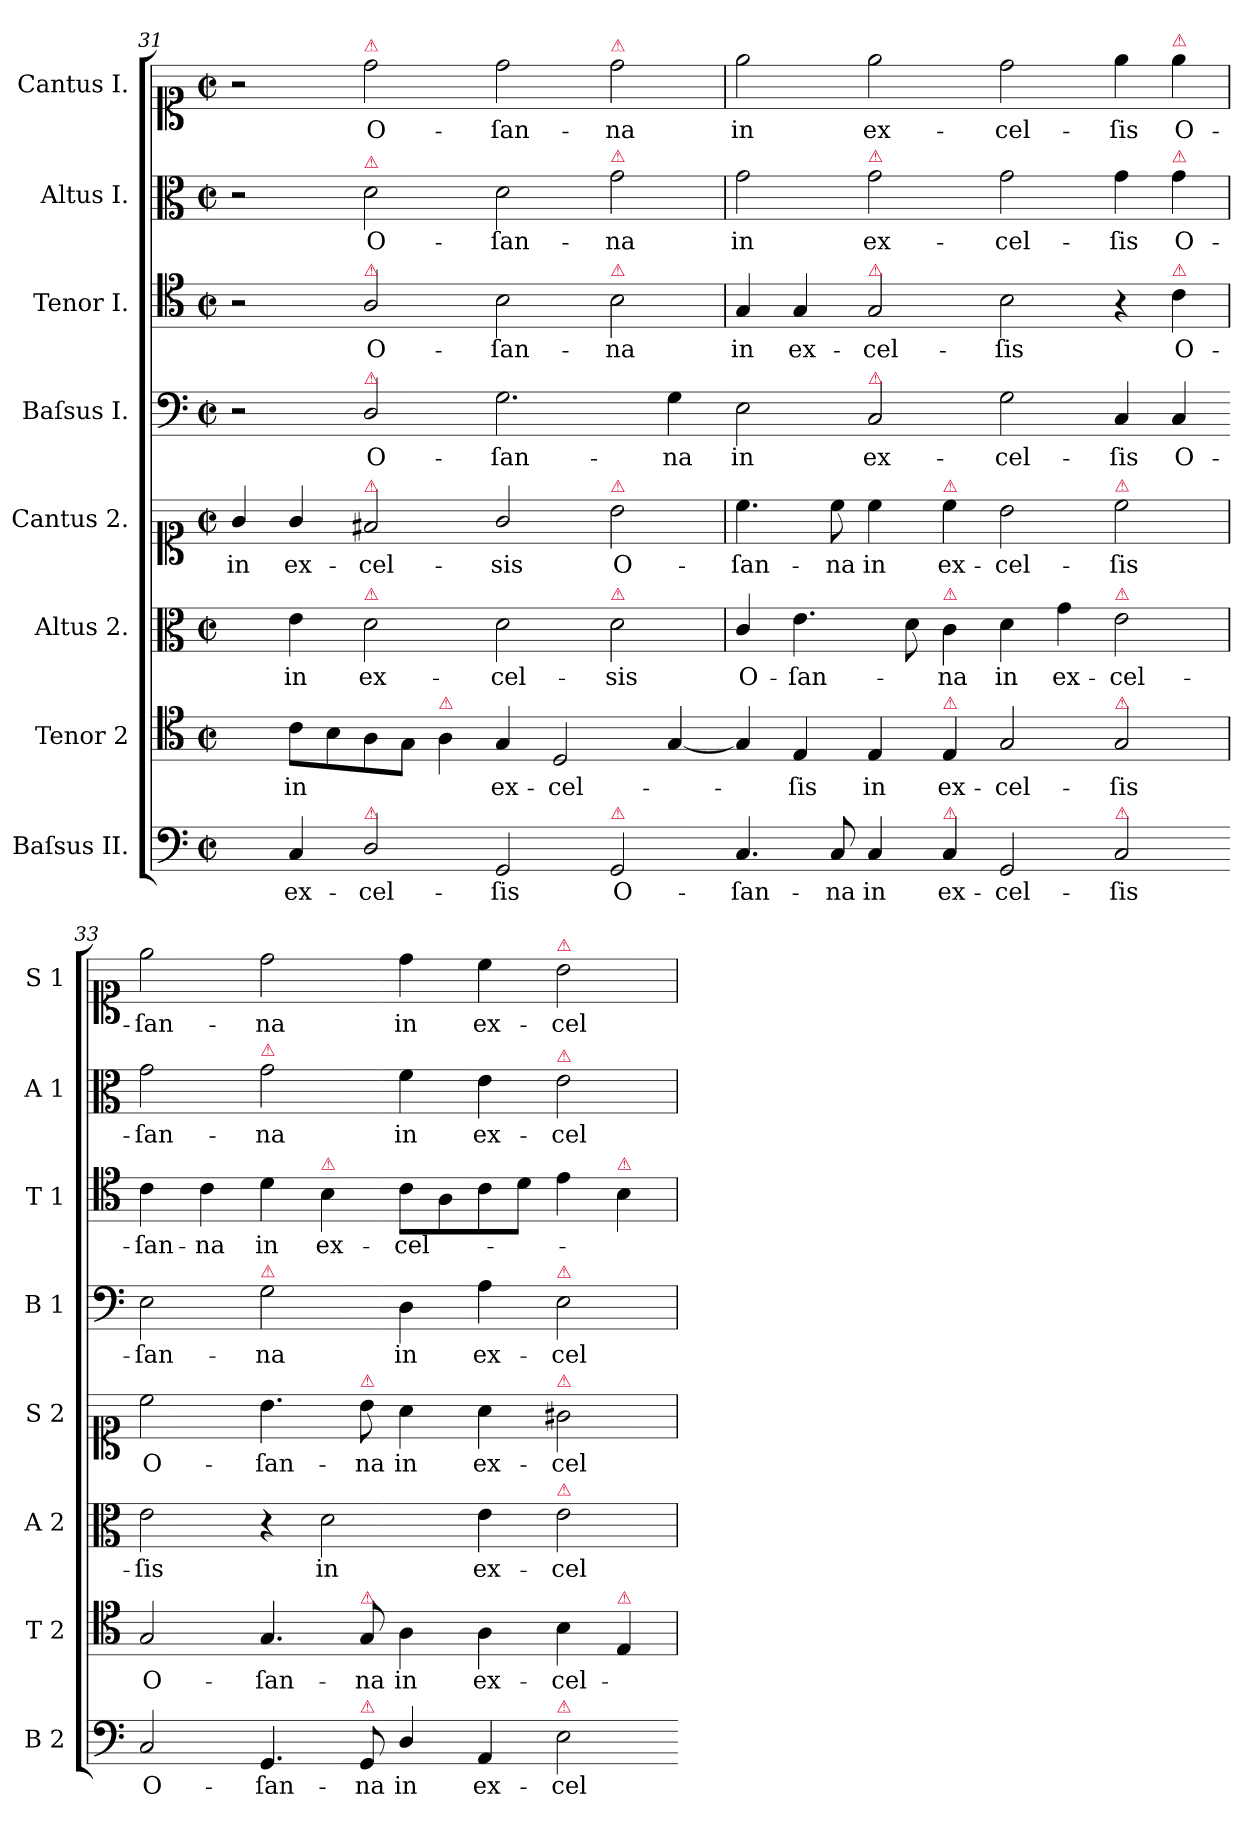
**kern	**text	**kern	**text	**kern	**text	**kern	**text	**kern	**text	**kern	**text	**kern	**text	**kern	**text
*part8	*part8	*part7	*part7	*part6	*part6	*part5	*part5	*part4	*part4	*part3	*part3	*part2	*part2	*part1	*part1
*staff8	*staff8	*staff7	*staff7	*staff6	*staff6	*staff5	*staff5	*staff4	*staff4	*staff3	*staff3	*staff2	*staff2	*staff1	*staff1
*I"Baſsus II.	*	*I"Tenor 2	*	*I"Altus 2.	*	*I"Cantus 2.	*	*I"Baſsus I.	*	*I"Tenor I.	*	*I"Altus I.	*	*I"Cantus I.	*
*I'B 2	*	*I'T 2	*	*I'A 2	*	*I'S 2	*	*I'B 1	*	*I'T 1	*	*I'A 1	*	*I'S 1	*
*clefF4	*	*clefC4	*	*clefC3	*	*clefC1	*	*clefF4	*	*clefC4	*	*clefC3	*	*clefC1	*
*k[]	*	*k[]	*	*k[]	*	*k[]	*	*k[]	*	*k[]	*	*k[]	*	*k[]	*
*M2/1	*	*M2/1	*	*M2/1	*	*M2/1	*	*M2/1	*	*M2/1	*	*M2/1	*	*M2/1	*
*met(c|)	*	*met(c|)	*	*met(c|)	*	*met(c|)	*	*met(c|)	*	*met(c|)	*	*met(c|)	*	*met(c|)	*
=31	=31	=31	=31	=31	=31	=31	=31	=31	=31	=31	=31	=31	=31	=31	=31
!	!	!	!	!	!	!	!LO:LY:i	!	!	!	!	!	!	!	!
4ryy	.	4ryy	.	4ryy	.	4g/	in	2r	.	2r	.	2r	.	2r	.
!	!LO:LY:i	!	!LO:LY:i	!	!LO:LY:i	!	!LO:LY:i	!	!	!	!	!	!	!	!
4C	ex-	8cL	in	4e\	in	4g/	ex-	.	.	.	.	.	.	.	.
.	.	8B	.	.	.	.	.	.	.	.	.	.	.	.	.
!	!	!	!	!	!	!	!	!	!	!	!	!	!	!LO:TX:a:color=crimson:t=⚠	!
!	!	!	!	!	!	!	!	!	!	!	!	!LO:TX:a:color=crimson:t=⚠	!	!	!
!	!	!	!	!	!	!	!	!	!	!LO:TX:a:color=crimson:t=⚠	!	!	!	!	!
!	!	!	!	!	!	!	!	!LO:TX:a:color=crimson:t=⚠	!	!	!	!	!	!	!
!	!	!	!	!	!	!LO:TX:a:color=crimson:t=⚠	!	!	!	!	!	!	!	!	!
!	!	!	!	!LO:TX:a:color=crimson:t=⚠	!	!	!	!	!	!	!	!	!	!	!
!LO:TX:a:color=crimson:t=⚠	!	!	!	!	!	!	!	!	!	!	!	!	!	!	!
!	!LO:LY:i	!	!	!	!LO:LY:i	!	!LO:LY:i	!	!LO:LY:i	!	!LO:LY:i	!	!LO:LY:i	!	!LO:LY:i
2D/	-cel-	8A	.	2d\	ex-	2f#X/	-cel-	2D/	O-	2A/	O-	2d	O-	2dd\	O-
.	.	8GJ	.	.	.	.	.	.	.	.	.	.	.	.	.
!	!	!LO:TX:a:color=crimson:t=⚠	!	!	!	!	!	!	!	!	!	!	!	!	!
.	.	4A	.	.	.	.	.	.	.	.	.	.	.	.	.
!	!LO:LY:i	!	!LO:LY:i	!	!LO:LY:i	!	!LO:LY:i	!	!LO:LY:i	!	!LO:LY:i	!	!LO:LY:i	!	!LO:LY:i
2GG	-ſis	4G	ex-	2d\	-cel-	2g/	-sis	2.G	-ſan-	2B\	-ſan-	2d	-ſan-	2dd\	-ſan-
!	!	!	!LO:LY:i	!	!	!	!	!	!	!	!	!	!	!	!
.	.	2D	-cel-	.	.	.	.	.	.	.	.	.	.	.	.
!	!	!	!	!	!	!	!	!	!	!	!	!	!	!LO:TX:a:color=crimson:t=⚠	!
!	!	!	!	!	!	!	!	!	!	!	!	!LO:TX:a:color=crimson:t=⚠	!	!	!
!	!	!	!	!	!	!	!	!	!	!LO:TX:a:color=crimson:t=⚠	!	!	!	!	!
!	!	!	!	!	!	!LO:TX:a:color=crimson:t=⚠	!	!	!	!	!	!	!	!	!
!	!	!	!	!LO:TX:a:color=crimson:t=⚠	!	!	!	!	!	!	!	!	!	!	!
!LO:TX:a:color=crimson:t=⚠	!	!	!	!	!	!	!	!	!	!	!	!	!	!	!
!	!LO:LY:i	!	!	!	!LO:LY:i	!	!LO:LY:i	!	!	!	!LO:LY:i	!	!LO:LY:i	!	!LO:LY:i
2GG	O-	.	.	2d\	-sis	2b\	O-	.	.	2B\	-na	2g	-na	2dd\	-na
!	!	!	!	!	!	!	!	!	!LO:LY:i	!	!	!	!	!	!
.	.	[4G	.	.	.	.	.	4G	-na	.	.	.	.	.	.
=32-	=32	=32-	=32	=32	=32	=32	=32	=32-	=32	=32	=32	=32	=32	=32	=32
!	!LO:LY:i	!	!	!	!LO:LY:i	!	!LO:LY:i	!	!LO:LY:i	!	!LO:LY:i	!	!LO:LY:i	!	!LO:LY:i
4.C	-ſan-	4G]	.	4c/	O-	4.cc\	-ſan-	2E	in	4G/	in	2g	in	2ee\	in
!	!	!	!LO:LY:i	!	!LO:LY:i	!	!	!	!	!	!LO:LY:i	!	!	!	!
.	.	4E	-ſis	4.e\	-ſan-	.	.	.	.	4G/	ex-	.	.	.	.
!	!LO:LY:i	!	!	!	!	!	!LO:LY:i	!	!	!	!	!	!	!	!
8C	-na	.	.	.	.	8cc\	-na	.	.	.	.	.	.	.	.
!	!	!	!	!	!	!	!	!	!	!	!	!LO:TX:a:color=crimson:t=⚠	!	!	!
!	!	!	!	!	!	!	!	!	!	!LO:TX:a:color=crimson:t=⚠	!	!	!	!	!
!	!	!	!	!	!	!	!	!LO:TX:a:color=crimson:t=⚠	!	!	!	!	!	!	!
!	!LO:LY:i	!	!LO:LY:i	!	!	!	!LO:LY:i	!	!LO:LY:i	!	!LO:LY:i	!	!LO:LY:i	!	!LO:LY:i
4C	in	4E	in	.	.	4cc\	in	2C	ex-	2G/	-cel-	2g	ex-	2ee\	ex-
.	.	.	.	8d\	.	.	.	.	.	.	.	.	.	.	.
!	!	!	!	!	!	!LO:TX:a:color=crimson:t=⚠	!	!	!	!	!	!	!	!	!
!	!	!	!	!LO:TX:a:color=crimson:t=⚠	!	!	!	!	!	!	!	!	!	!	!
!	!	!LO:TX:a:color=crimson:t=⚠	!	!	!	!	!	!	!	!	!	!	!	!	!
!LO:TX:a:color=crimson:t=⚠	!	!	!	!	!	!	!	!	!	!	!	!	!	!	!
!	!LO:LY:i	!	!LO:LY:i	!	!LO:LY:i	!	!LO:LY:i	!	!	!	!	!	!	!	!
4C	ex-	4E	ex-	4c\	-na	4cc\	ex-	.	.	.	.	.	.	.	.
!	!LO:LY:i	!	!LO:LY:i	!	!LO:LY:i	!	!LO:LY:i	!	!LO:LY:i	!	!LO:LY:i	!	!LO:LY:i	!	!LO:LY:i
2GG	-cel-	2G	-cel-	4d\	in	2b\	-cel-	2G	-cel-	2B\	-ſis	2g	-cel-	2dd\	-cel-
!	!	!	!	!	!LO:LY:i	!	!	!	!	!	!	!	!	!	!
.	.	.	.	4g\	ex-	.	.	.	.	.	.	.	.	.	.
!	!	!	!	!	!	!LO:TX:a:color=crimson:t=⚠	!	!	!	!	!	!	!	!	!
!	!	!	!	!LO:TX:a:color=crimson:t=⚠	!	!	!	!	!	!	!	!	!	!	!
!	!	!LO:TX:a:color=crimson:t=⚠	!	!	!	!	!	!	!	!	!	!	!	!	!
!LO:TX:a:color=crimson:t=⚠	!	!	!	!	!	!	!	!	!	!	!	!	!	!	!
!	!LO:LY:i	!	!LO:LY:i	!	!LO:LY:i	!	!LO:LY:i	!	!LO:LY:i	!	!	!	!LO:LY:i	!	!LO:LY:i
2C	-ſis	2G	-ſis	2e\	-cel-	2cc\	-ſis	4C	-ſis	4r	.	4g	-ſis	4ee\	-ſis
!	!	!	!	!	!	!	!	!	!	!	!	!	!	!LO:TX:a:color=crimson:t=⚠	!
!	!	!	!	!	!	!	!	!	!	!	!	!LO:TX:a:color=crimson:t=⚠	!	!	!
!	!	!	!	!	!	!	!	!	!	!LO:TX:a:color=crimson:t=⚠	!	!	!	!	!
!	!	!	!	!	!	!	!	!	!LO:LY:i	!	!LO:LY:i	!	!LO:LY:i	!	!LO:LY:i
.	.	.	.	.	.	.	.	4C	O-	4c\	O-	4g	O-	4ee\	O-
=33-	=33	=33	=33	=33	=33	=33	=33	=33-	=33	=33	=33	=33	=33	=33	=33
!	!LO:LY:i	!	!LO:LY:i	!	!LO:LY:i	!	!LO:LY:i	!	!LO:LY:i	!	!LO:LY:i	!	!LO:LY:i	!	!LO:LY:i
2C	O-	2G	O-	2e\	-ſis	2cc\	O-	2E	-ſan-	4c\	-ſan-	2g	-ſan-	2ee\	-ſan-
!	!	!	!	!	!	!	!	!	!	!	!LO:LY:i	!	!	!	!
.	.	.	.	.	.	.	.	.	.	4c\	-na	.	.	.	.
!	!	!	!	!	!	!	!	!	!	!	!	!LO:TX:a:color=crimson:t=⚠	!	!	!
!	!	!	!	!	!	!	!	!LO:TX:a:color=crimson:t=⚠	!	!	!	!	!	!	!
!	!LO:LY:i	!	!LO:LY:i	!	!	!	!LO:LY:i	!	!LO:LY:i	!	!LO:LY:i	!	!LO:LY:i	!	!LO:LY:i
4.GG	-ſan-	4.G	-ſan-	4r	.	4.b\	-ſan-	2G	-na	4d\	in	2g	-na	2dd\	-na
!	!	!	!	!	!	!	!	!	!	!LO:TX:a:color=crimson:t=⚠	!	!	!	!	!
!	!	!	!	!	!LO:LY:i	!	!	!	!	!	!LO:LY:i	!	!	!	!
.	.	.	.	2d\	in	.	.	.	.	4B\	ex-	.	.	.	.
!	!	!	!	!	!	!LO:TX:a:color=crimson:t=⚠	!	!	!	!	!	!	!	!	!
!	!	!LO:TX:a:color=crimson:t=⚠	!	!	!	!	!	!	!	!	!	!	!	!	!
!LO:TX:a:color=crimson:t=⚠	!	!	!	!	!	!	!	!	!	!	!	!	!	!	!
!	!LO:LY:i	!	!LO:LY:i	!	!	!	!LO:LY:i	!	!	!	!	!	!	!	!
8GG	-na	8G	-na	.	.	8b\	-na	.	.	.	.	.	.	.	.
!	!LO:LY:i	!	!LO:LY:i	!	!	!	!LO:LY:i	!	!LO:LY:i	!	!LO:LY:i	!	!LO:LY:i	!	!LO:LY:i
4D/	in	4A	in	.	.	4a\	in	4D	in	8c\L	-cel-	4f	in	4dd\	in
.	.	.	.	.	.	.	.	.	.	8A\	.	.	.	.	.
!	!LO:LY:i	!	!LO:LY:i	!	!LO:LY:i	!	!LO:LY:i	!	!LO:LY:i	!	!	!	!LO:LY:i	!	!LO:LY:i
4AA	ex-	4A	ex-	4e\	ex-	4a\	ex-	4A	ex-	8c\	.	4e	ex-	4cc\	ex-
.	.	.	.	.	.	.	.	.	.	8d\J	.	.	.	.	.
!	!	!	!	!	!	!	!	!	!	!	!	!	!	!LO:TX:a:color=crimson:t=⚠	!
!	!	!	!	!	!	!	!	!	!	!	!	!LO:TX:a:color=crimson:t=⚠	!	!	!
!	!	!	!	!	!	!	!	!LO:TX:a:color=crimson:t=⚠	!	!	!	!	!	!	!
!	!	!	!	!	!	!LO:TX:a:color=crimson:t=⚠	!	!	!	!	!	!	!	!	!
!	!	!	!	!LO:TX:a:color=crimson:t=⚠	!	!	!	!	!	!	!	!	!	!	!
!LO:TX:a:color=crimson:t=⚠	!	!	!	!	!	!	!	!	!	!	!	!	!	!	!
!	!LO:LY:i	!	!LO:LY:i	!	!LO:LY:i	!	!LO:LY:i	!	!LO:LY:i	!	!	!	!LO:LY:i	!	!LO:LY:i
2E	-cel-	4B	-cel-	2e\	-cel-	2g#X\	-cel-	2E	-cel-	4e\	.	2e	-cel-	2b\	-cel-
!	!	!	!	!	!	!	!	!	!	!LO:TX:a:color=crimson:t=⚠	!	!	!	!	!
!	!	!LO:TX:a:color=crimson:t=⚠	!	!	!	!	!	!	!	!	!	!	!	!	!
.	.	4E	.	.	.	.	.	.	.	4B\	.	.	.	.	.
=-	=	=	=	=	=	=	=	=	=	=	=	=	=	=	=
*-	*-	*-	*-	*-	*-	*-	*-	*-	*-	*-	*-	*-	*-	*-	*-
